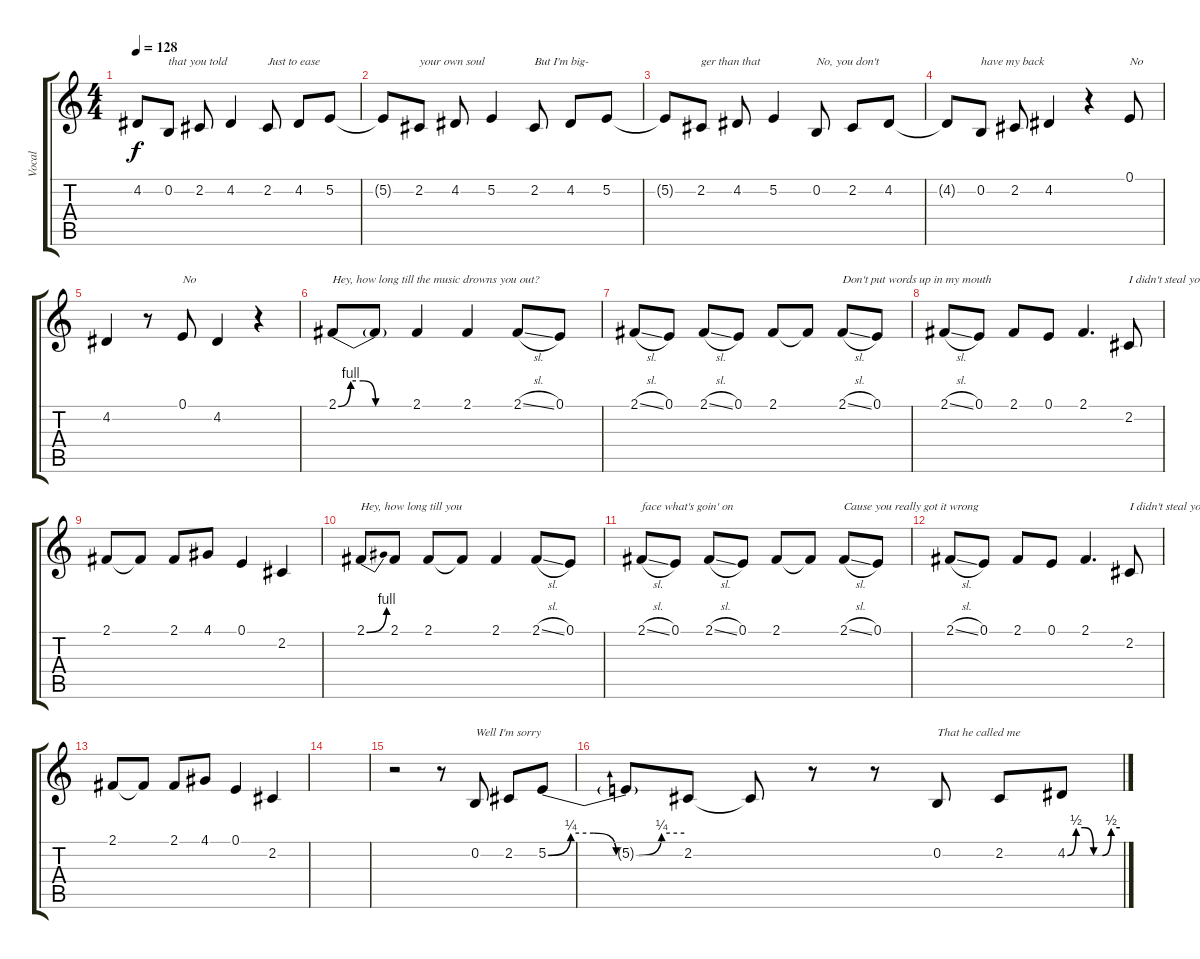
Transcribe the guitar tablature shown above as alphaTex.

\track ("Vocal" "Vocal") {instrument harmonica}
\staff {score tabs}
\tuning (E4 B3 G3 D3 A2 E2) {hide}
\ts (4 4)
\tempo 128
\clef g2
\ks c
4.2{t}.8{dy f} 0.2.8{txt "that you told"} 2.2.8 4.2.4 2.2.8{txt "Just to ease"} 4.2.8 5.2.8 |
5.2{t}.8 2.2.8{txt "your own soul"} 4.2.8 5.2.4 2.2.8{txt "But I'm big-"} 4.2.8 5.2.8 |
5.2{t}.8 2.2.8{txt "ger than that"} 4.2.8 5.2.4 0.2.8{txt "No, you don't"} 2.2.8 4.2.8 |
4.2{t}.8 0.2.8{txt "have my back"} 2.2.8 4.2.4 r.4 0.1.8{txt "No"} |
4.2.4 r.8 0.1.8{txt "No"} 4.2.4 r.4 |
2.1{be (custom 0 0 10 4 20 4 30 0 60 0)}.8{txt "Hey, how long till the music drowns you out?"} 2.1{t}.8 2.1.4 2.1.4 2.1{sl}.8 0.1.8 |
2.1{sl}.8 0.1.8 2.1{sl}.8 0.1.8 2.1.8 2.1{t}.8 2.1{sl}.8{txt "Don't put words up in my mouth"} 0.1.8 |
2.1{sl}.8 0.1.8 2.1.8 0.1.8 2.1.4{d} 2.2.8{txt "I didn't steal your boyfriend"} |
2.1.8 2.1{t}.8 2.1.8 4.1.8 0.1.4 2.2.4 |
2.1{be (bend 0 0 60 4)}.8{txt "Hey, how long till you "} 2.1.8 2.1.8 2.1{t}.8 2.1.4 2.1{sl}.8 0.1.8 |
2.1{sl}.8{txt "face what's goin' on"} 0.1.8 2.1{sl}.8 0.1.8 2.1.8 2.1{t}.8 2.1{sl}.8{txt "Cause you really got it wrong"} 0.1.8 |
2.1{sl}.8 0.1.8 2.1.8 0.1.8 2.1.4{d} 2.2.8{txt "I didn't steal your boyfriend"} |
2.1.8 2.1{t}.8 2.1.8 4.1.8 0.1.4 2.2.4 |
|
r.2 r.8 0.2.8{txt "Well I'm sorry"} 2.2.8 5.2{be (custom 0 0 10 1 20 1 30 0 40 0 50 1 60 1)}.8 |
5.2{t}.8 2.2.8 2.2{t}.8 r.8 r.8 0.2.8{txt "That he called me"} 2.2.8 4.2{be (custom 0 0 10 2 20 2 30 0 40 0 50 2 60 2)}.8
